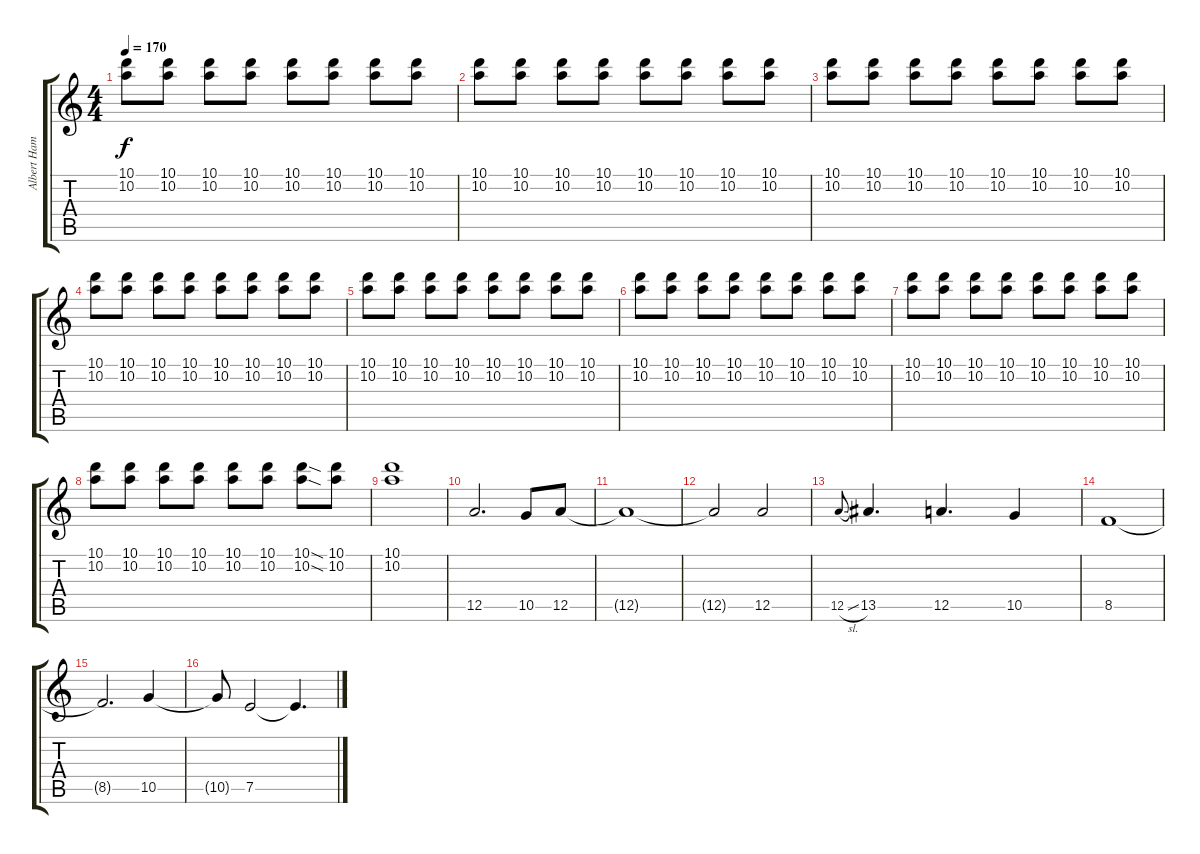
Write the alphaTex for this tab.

\track ("Albert Hammond Jr." "Albert Ham") {instrument overdrivenguitar}
\staff {score tabs}
\tuning (E4 B3 G3 D3 A2 E2) {hide}
\ts (4 4)
\tempo 170
\clef g2
\ks c
(10.1 10.2).8{dy f} (10.1 10.2).8 (10.1 10.2).8 (10.1 10.2).8 (10.1 10.2).8 (10.1 10.2).8 (10.1 10.2).8 (10.1 10.2).8 |
(10.1 10.2).8 (10.1 10.2).8 (10.1 10.2).8 (10.1 10.2).8 (10.1 10.2).8 (10.1 10.2).8 (10.1 10.2).8 (10.1 10.2).8 |
(10.1 10.2).8 (10.1 10.2).8 (10.1 10.2).8 (10.1 10.2).8 (10.1 10.2).8 (10.1 10.2).8 (10.1 10.2).8 (10.1 10.2).8 |
(10.1 10.2).8 (10.1 10.2).8 (10.1 10.2).8 (10.1 10.2).8 (10.1 10.2).8 (10.1 10.2).8 (10.1 10.2).8 (10.1 10.2).8 |
(10.1 10.2).8 (10.1 10.2).8 (10.1 10.2).8 (10.1 10.2).8 (10.1 10.2).8 (10.1 10.2).8 (10.1 10.2).8 (10.1 10.2).8 |
(10.1 10.2).8 (10.1 10.2).8 (10.1 10.2).8 (10.1 10.2).8 (10.1 10.2).8 (10.1 10.2).8 (10.1 10.2).8 (10.1 10.2).8 |
(10.1 10.2).8 (10.1 10.2).8 (10.1 10.2).8 (10.1 10.2).8 (10.1 10.2).8 (10.1 10.2).8 (10.1 10.2).8 (10.1 10.2).8 |
(10.1 10.2).8 (10.1 10.2).8 (10.1 10.2).8 (10.1 10.2).8 (10.1 10.2).8 (10.1 10.2).8 (10.1{sod} 10.2{sod}).8 (10.1 10.2).8 |
(10.1 10.2).1 |
12.5.2{d} 10.5.8 12.5.8 |
12.5{t}.1 |
12.5{t}.2 12.5.2 |
12.5{sl}.8{gr onbeat} 13.5.4{d} 12.5.4{d} 10.5.4 |
8.5.1 |
8.5{t}.2{d} 10.5.4 |
10.5{t}.8 7.5.2 7.5{t}.4{d}
